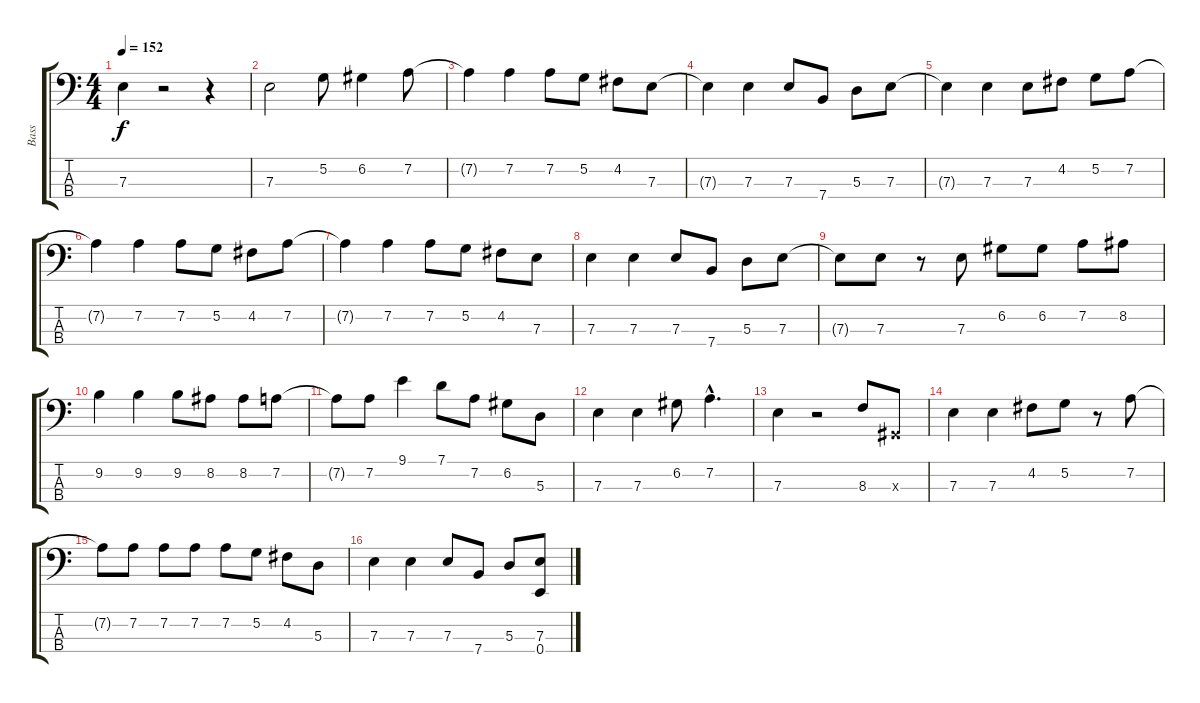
\track ("Bass" "Bass") {instrument electricbassfinger}
\staff {score tabs}
\tuning (G2 D2 A1 E1) {hide}
\ts (4 4)
\tempo 152
\clef f4
\ks c
7.3.4{dy f} r.2 r.4 |
7.3.2 5.2.8 6.2.4 7.2.8 |
7.2{t}.4 7.2.4 7.2.8 5.2.8 4.2.8 7.3.8 |
7.3{t}.4 7.3.4 7.3.8 7.4.8 5.3.8 7.3.8 |
7.3{t}.4 7.3.4 7.3.8 4.2.8 5.2.8 7.2.8 |
7.2{t}.4 7.2.4 7.2.8 5.2.8 4.2.8 7.2.8 |
7.2{t}.4 7.2.4 7.2.8 5.2.8 4.2.8 7.3.8 |
7.3.4 7.3.4 7.3.8 7.4.8 5.3.8 7.3.8 |
7.3{t}.8 7.3.8 r.8 7.3.8 6.2.8 6.2.8 7.2.8 8.2.8 |
9.2.4 9.2.4 9.2.8 8.2.8 8.2.8 7.2.8 |
7.2{t}.8 7.2.8 9.1.4 7.1.8 7.2.8 6.2.8 5.3.8 |
7.3.4 7.3.4 6.2.8 7.2{hac}.4{d} |
7.3.4 r.2 8.3.8 -1.3{x}.8 |
7.3.4 7.3.4 4.2.8 5.2.8 r.8 7.2.8 |
7.2{t}.8 7.2.8 7.2.8 7.2.8 7.2.8 5.2.8 4.2.8 5.3.8 |
7.3.4 7.3.4 7.3.8 7.4.8 5.3.8 (7.3 0.4).8
